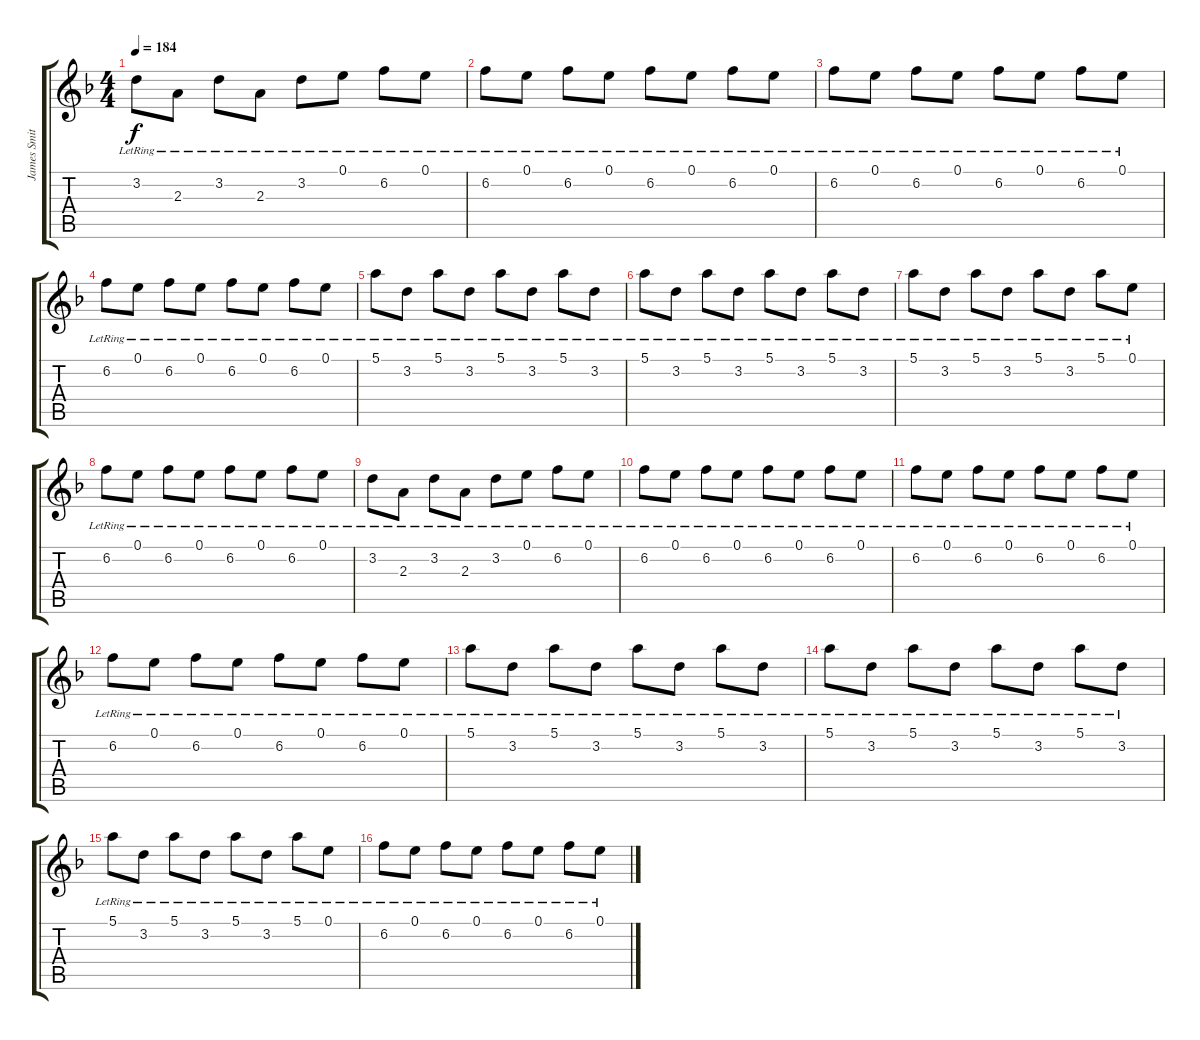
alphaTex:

\track ("James Smith" "James Smit") {instrument distortionguitar}
\staff {score tabs}
\tuning (E4 B3 G3 D3 A2 D2) {hide}
\ts (4 4)
\tempo 184
\clef g2
\ks dminor
3.2{lr}.8{dy f} 2.3{lr}.8 3.2{lr}.8 2.3{lr}.8 3.2{lr}.8 0.1{lr}.8 6.2{lr}.8 0.1{lr}.8 |
6.2{lr}.8 0.1{lr}.8 6.2{lr}.8 0.1{lr}.8 6.2{lr}.8 0.1{lr}.8 6.2{lr}.8 0.1{lr}.8 |
6.2{lr}.8 0.1{lr}.8 6.2{lr}.8 0.1{lr}.8 6.2{lr}.8 0.1{lr}.8 6.2{lr}.8 0.1{lr}.8 |
6.2{lr}.8 0.1{lr}.8 6.2{lr}.8 0.1{lr}.8 6.2{lr}.8 0.1{lr}.8 6.2{lr}.8 0.1{lr}.8 |
5.1{lr}.8 3.2{lr}.8 5.1{lr}.8 3.2{lr}.8 5.1{lr}.8 3.2{lr}.8 5.1{lr}.8 3.2{lr}.8 |
5.1{lr}.8 3.2{lr}.8 5.1{lr}.8 3.2{lr}.8 5.1{lr}.8 3.2{lr}.8 5.1{lr}.8 3.2{lr}.8 |
5.1{lr}.8 3.2{lr}.8 5.1{lr}.8 3.2{lr}.8 5.1{lr}.8 3.2{lr}.8 5.1{lr}.8 0.1{lr}.8 |
6.2{lr}.8 0.1{lr}.8 6.2{lr}.8 0.1{lr}.8 6.2{lr}.8 0.1{lr}.8 6.2{lr}.8 0.1{lr}.8 |
3.2{lr}.8 2.3{lr}.8 3.2{lr}.8 2.3{lr}.8 3.2{lr}.8 0.1{lr}.8 6.2{lr}.8 0.1{lr}.8 |
6.2{lr}.8 0.1{lr}.8 6.2{lr}.8 0.1{lr}.8 6.2{lr}.8 0.1{lr}.8 6.2{lr}.8 0.1{lr}.8 |
6.2{lr}.8 0.1{lr}.8 6.2{lr}.8 0.1{lr}.8 6.2{lr}.8 0.1{lr}.8 6.2{lr}.8 0.1{lr}.8 |
6.2{lr}.8 0.1{lr}.8 6.2{lr}.8 0.1{lr}.8 6.2{lr}.8 0.1{lr}.8 6.2{lr}.8 0.1{lr}.8 |
5.1{lr}.8 3.2{lr}.8 5.1{lr}.8 3.2{lr}.8 5.1{lr}.8 3.2{lr}.8 5.1{lr}.8 3.2{lr}.8 |
5.1{lr}.8 3.2{lr}.8 5.1{lr}.8 3.2{lr}.8 5.1{lr}.8 3.2{lr}.8 5.1{lr}.8 3.2{lr}.8 |
5.1{lr}.8 3.2{lr}.8 5.1{lr}.8 3.2{lr}.8 5.1{lr}.8 3.2{lr}.8 5.1{lr}.8 0.1{lr}.8 |
6.2{lr}.8 0.1{lr}.8 6.2{lr}.8 0.1{lr}.8 6.2{lr}.8 0.1{lr}.8 6.2{lr}.8 0.1{lr}.8
